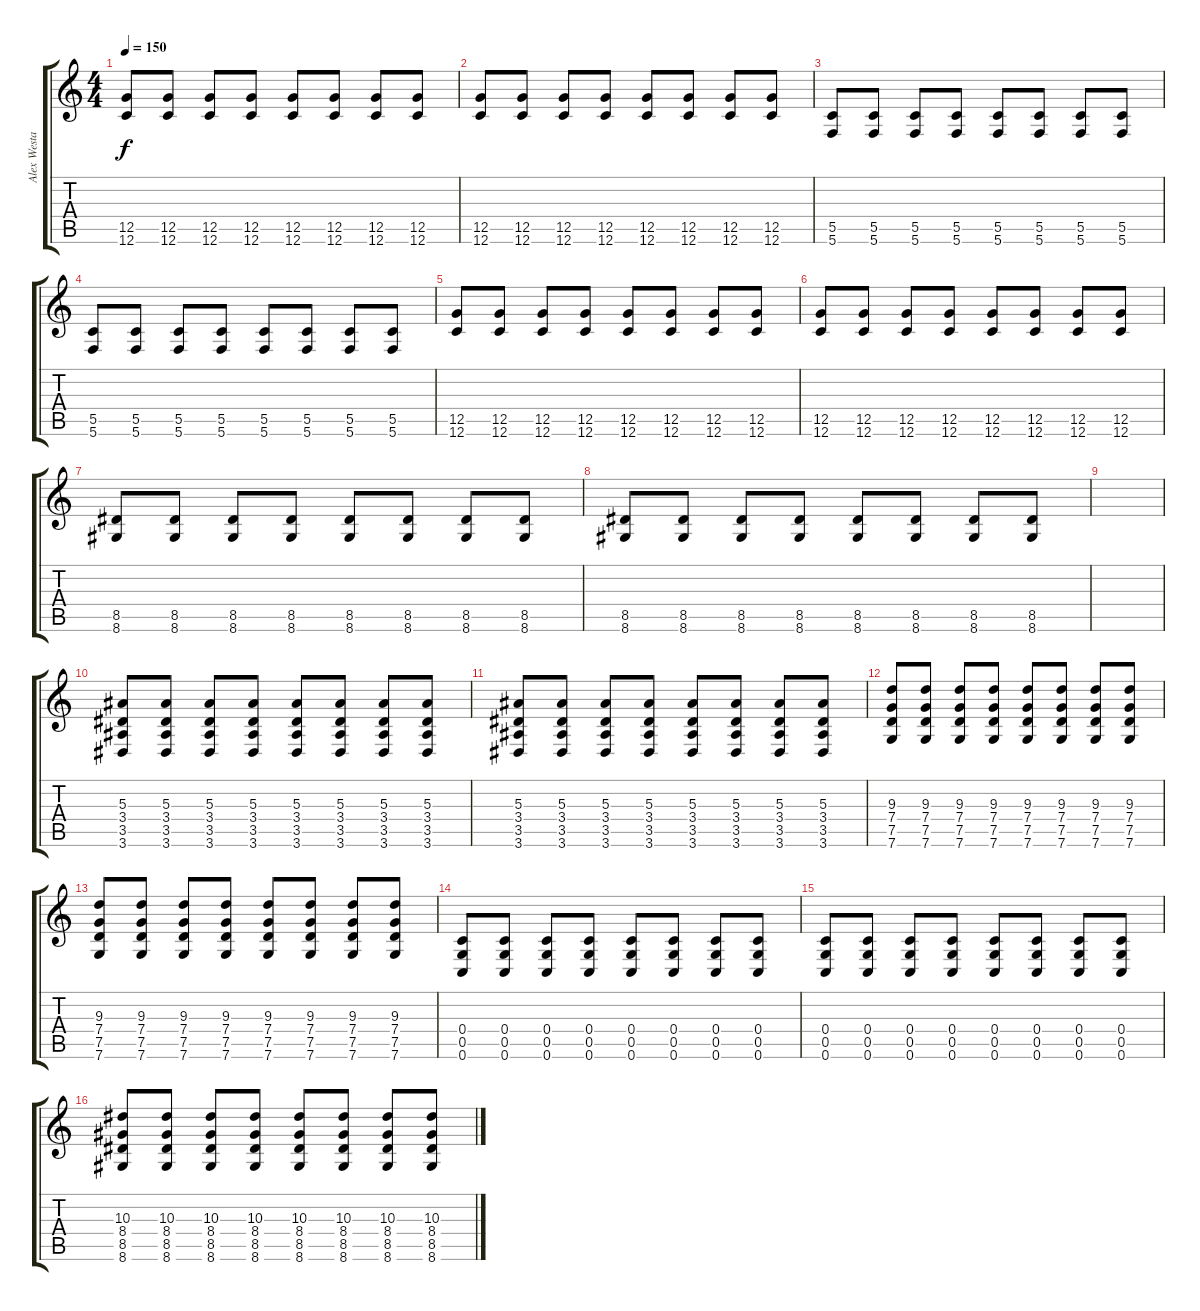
\track ("Alex Westaway" "Alex Westa") {instrument overdrivenguitar}
\staff {score tabs}
\tuning (D4 A3 F3 C3 G2 C2) {hide}
\ts (4 4)
\tempo 150
\clef g2
\ks c
(12.5 12.6).8{dy f} (12.5 12.6).8 (12.5 12.6).8 (12.5 12.6).8 (12.5 12.6).8 (12.5 12.6).8 (12.5 12.6).8 (12.5 12.6).8 |
(12.5 12.6).8 (12.5 12.6).8 (12.5 12.6).8 (12.5 12.6).8 (12.5 12.6).8 (12.5 12.6).8 (12.5 12.6).8 (12.5 12.6).8 |
(5.5 5.6).8 (5.5 5.6).8 (5.5 5.6).8 (5.5 5.6).8 (5.5 5.6).8 (5.5 5.6).8 (5.5 5.6).8 (5.5 5.6).8 |
(5.5 5.6).8 (5.5 5.6).8 (5.5 5.6).8 (5.5 5.6).8 (5.5 5.6).8 (5.5 5.6).8 (5.5 5.6).8 (5.5 5.6).8 |
(12.5 12.6).8 (12.5 12.6).8 (12.5 12.6).8 (12.5 12.6).8 (12.5 12.6).8 (12.5 12.6).8 (12.5 12.6).8 (12.5 12.6).8 |
(12.5 12.6).8 (12.5 12.6).8 (12.5 12.6).8 (12.5 12.6).8 (12.5 12.6).8 (12.5 12.6).8 (12.5 12.6).8 (12.5 12.6).8 |
(8.5 8.6).8 (8.5 8.6).8 (8.5 8.6).8 (8.5 8.6).8 (8.5 8.6).8 (8.5 8.6).8 (8.5 8.6).8 (8.5 8.6).8 |
(8.5 8.6).8 (8.5 8.6).8 (8.5 8.6).8 (8.5 8.6).8 (8.5 8.6).8 (8.5 8.6).8 (8.5 8.6).8 (8.5 8.6).8 |
|
(5.3 3.4 3.5 3.6).8 (5.3 3.4 3.5 3.6).8 (5.3 3.4 3.5 3.6).8 (5.3 3.4 3.5 3.6).8 (5.3 3.4 3.5 3.6).8 (5.3 3.4 3.5 3.6).8 (5.3 3.4 3.5 3.6).8 (5.3 3.4 3.5 3.6).8 |
(5.3 3.4 3.5 3.6).8 (5.3 3.4 3.5 3.6).8 (5.3 3.4 3.5 3.6).8 (5.3 3.4 3.5 3.6).8 (5.3 3.4 3.5 3.6).8 (5.3 3.4 3.5 3.6).8 (5.3 3.4 3.5 3.6).8 (5.3 3.4 3.5 3.6).8 |
(9.3 7.4 7.5 7.6).8 (9.3 7.4 7.5 7.6).8 (9.3 7.4 7.5 7.6).8 (9.3 7.4 7.5 7.6).8 (9.3 7.4 7.5 7.6).8 (9.3 7.4 7.5 7.6).8 (9.3 7.4 7.5 7.6).8 (9.3 7.4 7.5 7.6).8 |
(9.3 7.4 7.5 7.6).8 (9.3 7.4 7.5 7.6).8 (9.3 7.4 7.5 7.6).8 (9.3 7.4 7.5 7.6).8 (9.3 7.4 7.5 7.6).8 (9.3 7.4 7.5 7.6).8 (9.3 7.4 7.5 7.6).8 (9.3 7.4 7.5 7.6).8 |
(0.4 0.5 0.6).8 (0.4 0.5 0.6).8 (0.4 0.5 0.6).8 (0.4 0.5 0.6).8 (0.4 0.5 0.6).8 (0.4 0.5 0.6).8 (0.4 0.5 0.6).8 (0.4 0.5 0.6).8 |
(0.4 0.5 0.6).8 (0.4 0.5 0.6).8 (0.4 0.5 0.6).8 (0.4 0.5 0.6).8 (0.4 0.5 0.6).8 (0.4 0.5 0.6).8 (0.4 0.5 0.6).8 (0.4 0.5 0.6).8 |
(10.3 8.4 8.5 8.6).8 (10.3 8.4 8.5 8.6).8 (10.3 8.4 8.5 8.6).8 (10.3 8.4 8.5 8.6).8 (10.3 8.4 8.5 8.6).8 (10.3 8.4 8.5 8.6).8 (10.3 8.4 8.5 8.6).8 (10.3 8.4 8.5 8.6).8
